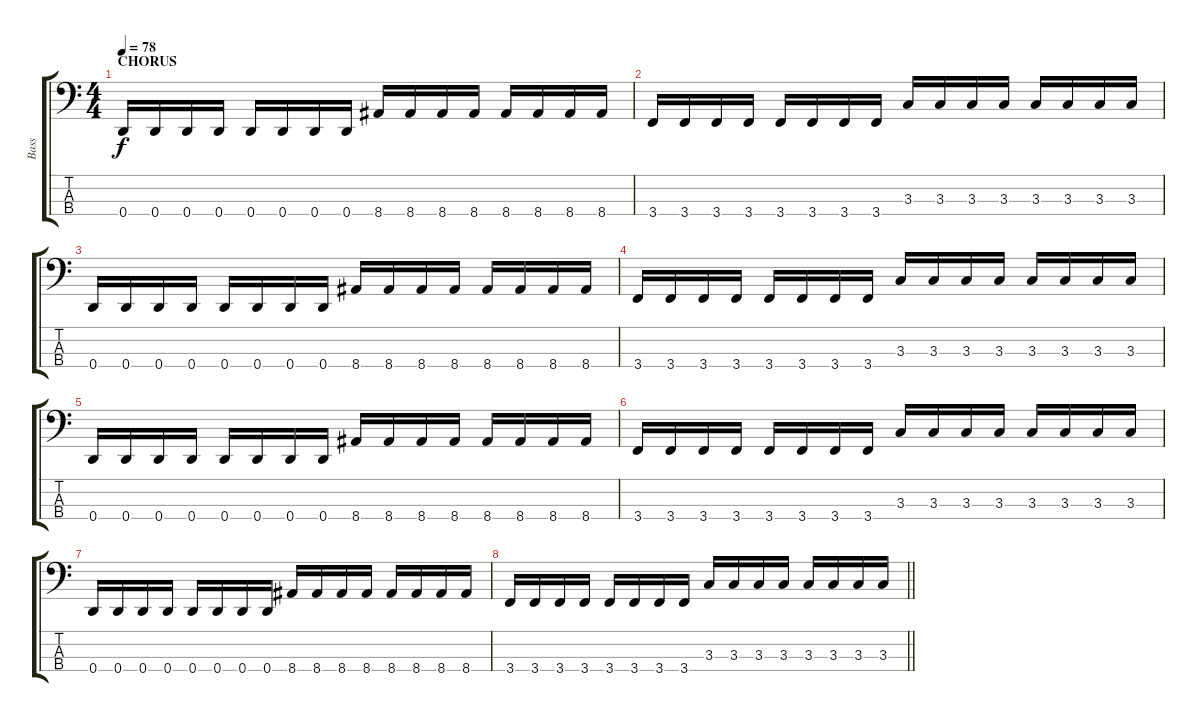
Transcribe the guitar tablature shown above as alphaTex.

\track ("Bass" "Bass") {instrument electricbassfinger}
\staff {score tabs}
\tuning (G2 D2 A1 D1) {hide}
\ts (4 4)
\section ("" "CHORUS")
\tempo 78
\clef f4
\ks c
0.4.16{dy f} 0.4.16 0.4.16 0.4.16 0.4.16 0.4.16 0.4.16 0.4.16 8.4.16 8.4.16 8.4.16 8.4.16 8.4.16 8.4.16 8.4.16 8.4.16 |
3.4.16 3.4.16 3.4.16 3.4.16 3.4.16 3.4.16 3.4.16 3.4.16 3.3.16 3.3.16 3.3.16 3.3.16 3.3.16 3.3.16 3.3.16 3.3.16 |
0.4.16 0.4.16 0.4.16 0.4.16 0.4.16 0.4.16 0.4.16 0.4.16 8.4.16 8.4.16 8.4.16 8.4.16 8.4.16 8.4.16 8.4.16 8.4.16 |
3.4.16 3.4.16 3.4.16 3.4.16 3.4.16 3.4.16 3.4.16 3.4.16 3.3.16 3.3.16 3.3.16 3.3.16 3.3.16 3.3.16 3.3.16 3.3.16 |
0.4.16 0.4.16 0.4.16 0.4.16 0.4.16 0.4.16 0.4.16 0.4.16 8.4.16 8.4.16 8.4.16 8.4.16 8.4.16 8.4.16 8.4.16 8.4.16 |
3.4.16 3.4.16 3.4.16 3.4.16 3.4.16 3.4.16 3.4.16 3.4.16 3.3.16 3.3.16 3.3.16 3.3.16 3.3.16 3.3.16 3.3.16 3.3.16 |
0.4.16 0.4.16 0.4.16 0.4.16 0.4.16 0.4.16 0.4.16 0.4.16 8.4.16 8.4.16 8.4.16 8.4.16 8.4.16 8.4.16 8.4.16 8.4.16 |
\barLineRight lightlight
3.4.16 3.4.16 3.4.16 3.4.16 3.4.16 3.4.16 3.4.16 3.4.16 3.3.16 3.3.16 3.3.16 3.3.16 3.3.16 3.3.16 3.3.16 3.3.16
